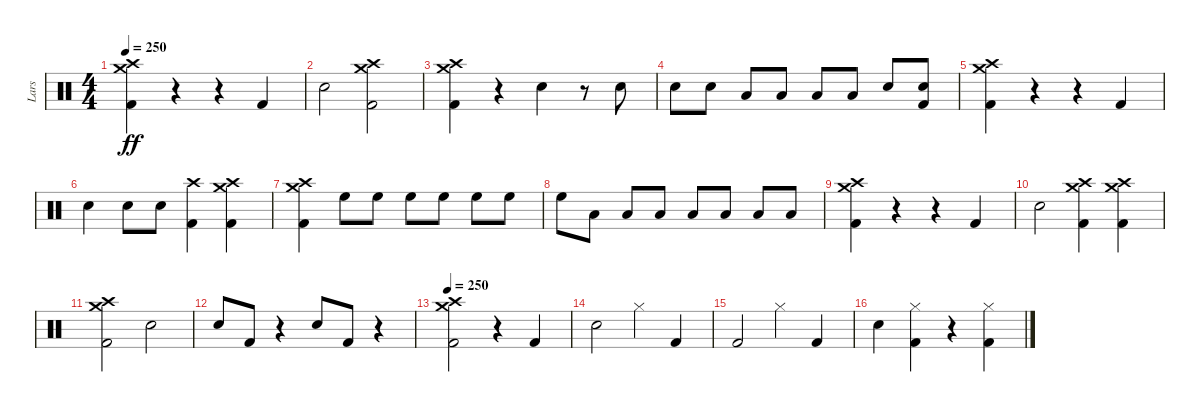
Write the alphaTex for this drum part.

\track ("Lars" "Lars") {instrument percussion}
\staff {score}
\articulation defaults
\ts (4 4)
\tempo 250
\clef neutral
\ks c
("Kick (hit) 2" "Crash medium (hit)" "Crash high (hit)").4{dy ff} r.4 r.4 "Kick (hit) 2".4 |
"Snare (hit) 2".2 ("Kick (hit) 2" "Crash medium (hit)" "Crash high (hit)").2 |
("Kick (hit) 2" "Crash medium (hit)" "Crash high (hit)").4 r.4 "Snare (hit) 2".4 r.8 "Snare (hit) 2".8 |
"Snare (hit) 2".8 "Snare (hit) 2".8 "Low Tom (hit)".8 "Low Tom (hit)".8 "Low Tom (hit)".8 "Low Tom (hit)".8 "Snare (hit) 2".8 ("Snare (hit) 2" "Kick (hit) 2").8 |
("Kick (hit) 2" "Crash medium (hit)" "Crash high (hit)").4 r.4 r.4 "Kick (hit) 2".4 |
"Snare (hit) 2".4 "Snare (hit) 2".8 "Snare (hit) 2".8 ("Kick (hit) 2" "Crash high (hit)").4 ("Kick (hit) 2" "Crash medium (hit)" "Crash high (hit)").4 |
("Kick (hit) 2" "Crash medium (hit)" "Crash high (hit)").4 "High Floor Tom (hit)".8 "High Floor Tom (hit)".8 "High Floor Tom (hit)".8 "High Floor Tom (hit)".8 "High Floor Tom (hit)".8 "High Floor Tom (hit)".8 |
"High Floor Tom (hit)".8 "Low Tom (hit)".8 "Low Tom (hit)".8 "Low Tom (hit)".8 "Low Floor Tom (hit)".8 "Low Floor Tom (hit)".8 "Low Floor Tom (hit)".8 "Low Floor Tom (hit)".8 |
("Kick (hit) 2" "Crash medium (hit)" "Crash high (hit)").4 r.4 r.4 "Kick (hit) 2".4 |
"Snare (hit) 2".2 ("Kick (hit) 2" "Crash medium (hit)" "Crash high (hit)").4 ("Kick (hit) 2" "Crash medium (hit)" "Crash high (hit)").4 |
("Kick (hit) 2" "Crash medium (hit)" "Crash high (hit)").2 "Snare (hit) 2".2 |
"Snare (hit) 2".8 "Kick (hit) 2".8 r.4 "Snare (hit) 2".8 "Kick (hit) 2".8 r.4 |
\tempo 250
("Crash medium (hit)" "Crash high (hit)" "Kick (hit) 2").2 r.4 "Kick (hit) 2".4 |
"Snare (hit) 2".2 "Hi-Hat (closed)".4 "Kick (hit) 2".4 |
"Kick (hit) 2".2 "Hi-Hat (closed)".4 "Kick (hit) 2".4 |
"Snare (hit) 2".4 ("Kick (hit) 2" "Hi-Hat (closed)").4 r.4 ("Kick (hit) 2" "Hi-Hat (closed)").4
